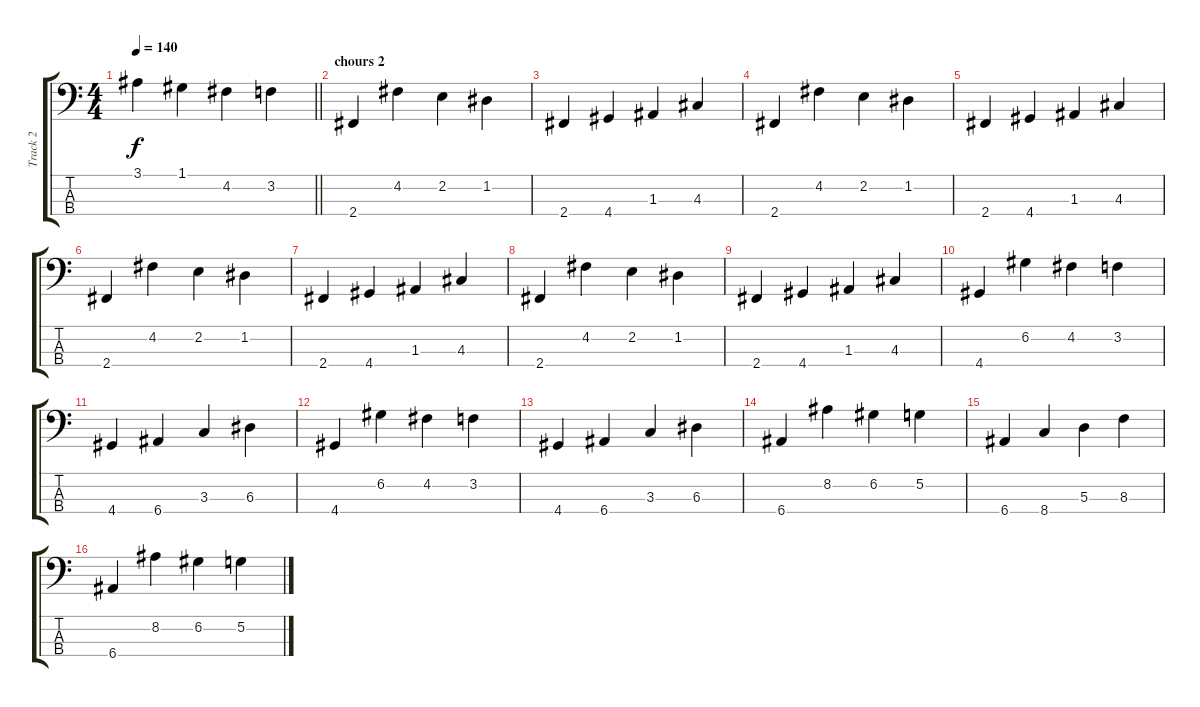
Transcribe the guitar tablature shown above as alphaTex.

\track ("Track 2" "Track 2") {instrument electricbassfinger}
\staff {score tabs}
\tuning (G2 D2 A1 E1) {hide}
\ts (4 4)
\tempo 140
\clef f4
\barLineRight lightlight
\ks c
3.1.4{dy f} 1.1.4 4.2.4 3.2.4 |
\section ("" "chours 2")
2.4.4 4.2.4 2.2.4 1.2.4 |
2.4.4 4.4.4 1.3.4 4.3.4 |
2.4.4 4.2.4 2.2.4 1.2.4 |
2.4.4 4.4.4 1.3.4 4.3.4 |
2.4.4 4.2.4 2.2.4 1.2.4 |
2.4.4 4.4.4 1.3.4 4.3.4 |
2.4.4 4.2.4 2.2.4 1.2.4 |
2.4.4 4.4.4 1.3.4 4.3.4 |
4.4.4 6.2.4 4.2.4 3.2.4 |
4.4.4 6.4.4 3.3.4 6.3.4 |
4.4.4 6.2.4 4.2.4 3.2.4 |
4.4.4 6.4.4 3.3.4 6.3.4 |
6.4.4 8.2.4 6.2.4 5.2.4 |
6.4.4 8.4.4 5.3.4 8.3.4 |
6.4.4 8.2.4 6.2.4 5.2.4
